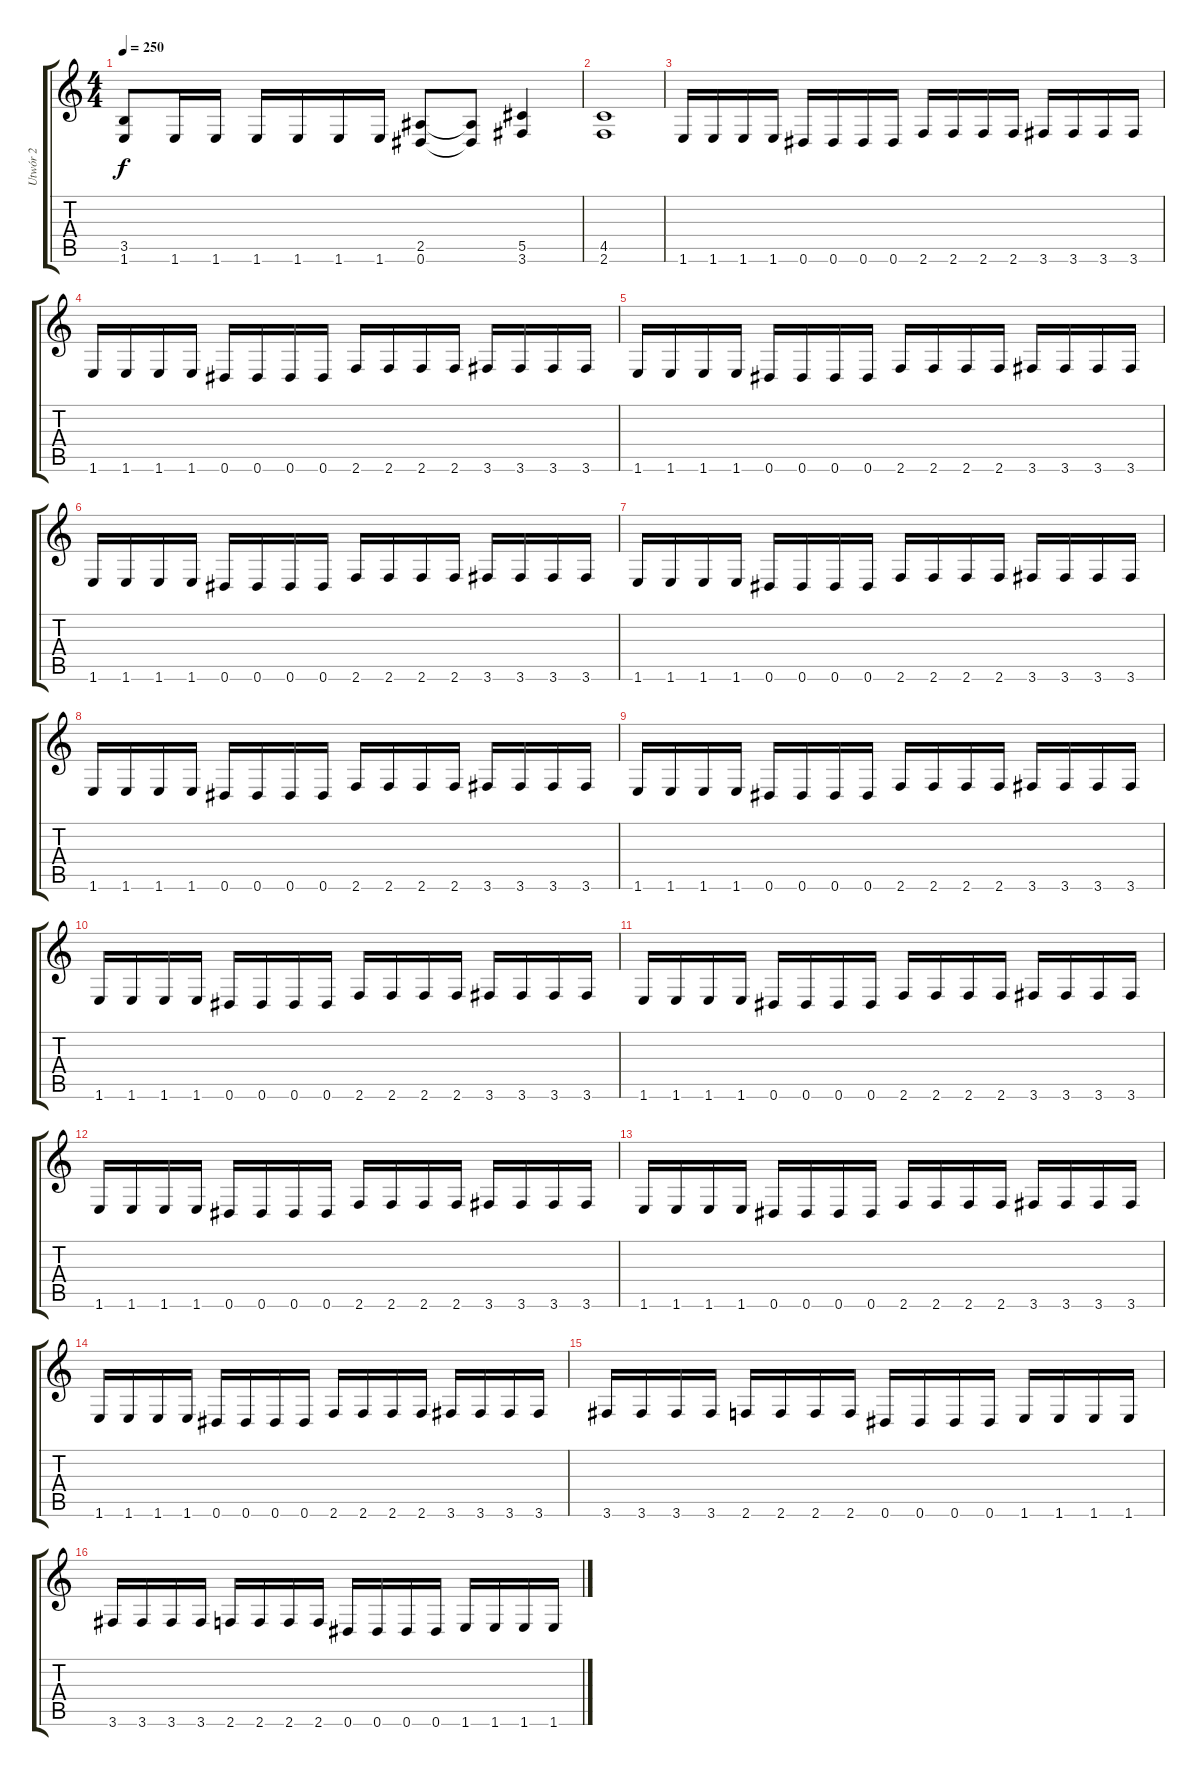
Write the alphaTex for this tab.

\track ("Utwór 2" "Utwór 2") {instrument overdrivenguitar}
\staff {score tabs}
\tuning (Eb4 Bb3 Gb3 Db3 Ab2 Eb2) {hide}
\ts (4 4)
\tempo 250
\clef g2
\ks c
(3.5 1.6).8{dy f} 1.6.16 1.6.16 1.6.16 1.6.16 1.6.16 1.6.16 (2.5 0.6).8 (2.5{t} 0.6{t}).8 (5.5 3.6).4 |
(4.5 2.6).1 |
1.6.16 1.6.16 1.6.16 1.6.16 0.6.16 0.6.16 0.6.16 0.6.16 2.6.16 2.6.16 2.6.16 2.6.16 3.6.16 3.6.16 3.6.16 3.6.16 |
1.6.16 1.6.16 1.6.16 1.6.16 0.6.16 0.6.16 0.6.16 0.6.16 2.6.16 2.6.16 2.6.16 2.6.16 3.6.16 3.6.16 3.6.16 3.6.16 |
1.6.16 1.6.16 1.6.16 1.6.16 0.6.16 0.6.16 0.6.16 0.6.16 2.6.16 2.6.16 2.6.16 2.6.16 3.6.16 3.6.16 3.6.16 3.6.16 |
1.6.16 1.6.16 1.6.16 1.6.16 0.6.16 0.6.16 0.6.16 0.6.16 2.6.16 2.6.16 2.6.16 2.6.16 3.6.16 3.6.16 3.6.16 3.6.16 |
1.6.16 1.6.16 1.6.16 1.6.16 0.6.16 0.6.16 0.6.16 0.6.16 2.6.16 2.6.16 2.6.16 2.6.16 3.6.16 3.6.16 3.6.16 3.6.16 |
1.6.16 1.6.16 1.6.16 1.6.16 0.6.16 0.6.16 0.6.16 0.6.16 2.6.16 2.6.16 2.6.16 2.6.16 3.6.16 3.6.16 3.6.16 3.6.16 |
1.6.16 1.6.16 1.6.16 1.6.16 0.6.16 0.6.16 0.6.16 0.6.16 2.6.16 2.6.16 2.6.16 2.6.16 3.6.16 3.6.16 3.6.16 3.6.16 |
1.6.16 1.6.16 1.6.16 1.6.16 0.6.16 0.6.16 0.6.16 0.6.16 2.6.16 2.6.16 2.6.16 2.6.16 3.6.16 3.6.16 3.6.16 3.6.16 |
1.6.16 1.6.16 1.6.16 1.6.16 0.6.16 0.6.16 0.6.16 0.6.16 2.6.16 2.6.16 2.6.16 2.6.16 3.6.16 3.6.16 3.6.16 3.6.16 |
1.6.16 1.6.16 1.6.16 1.6.16 0.6.16 0.6.16 0.6.16 0.6.16 2.6.16 2.6.16 2.6.16 2.6.16 3.6.16 3.6.16 3.6.16 3.6.16 |
1.6.16 1.6.16 1.6.16 1.6.16 0.6.16 0.6.16 0.6.16 0.6.16 2.6.16 2.6.16 2.6.16 2.6.16 3.6.16 3.6.16 3.6.16 3.6.16 |
1.6.16 1.6.16 1.6.16 1.6.16 0.6.16 0.6.16 0.6.16 0.6.16 2.6.16 2.6.16 2.6.16 2.6.16 3.6.16 3.6.16 3.6.16 3.6.16 |
3.6.16 3.6.16 3.6.16 3.6.16 2.6.16 2.6.16 2.6.16 2.6.16 0.6.16 0.6.16 0.6.16 0.6.16 1.6.16 1.6.16 1.6.16 1.6.16 |
3.6.16 3.6.16 3.6.16 3.6.16 2.6.16 2.6.16 2.6.16 2.6.16 0.6.16 0.6.16 0.6.16 0.6.16 1.6.16 1.6.16 1.6.16 1.6.16
